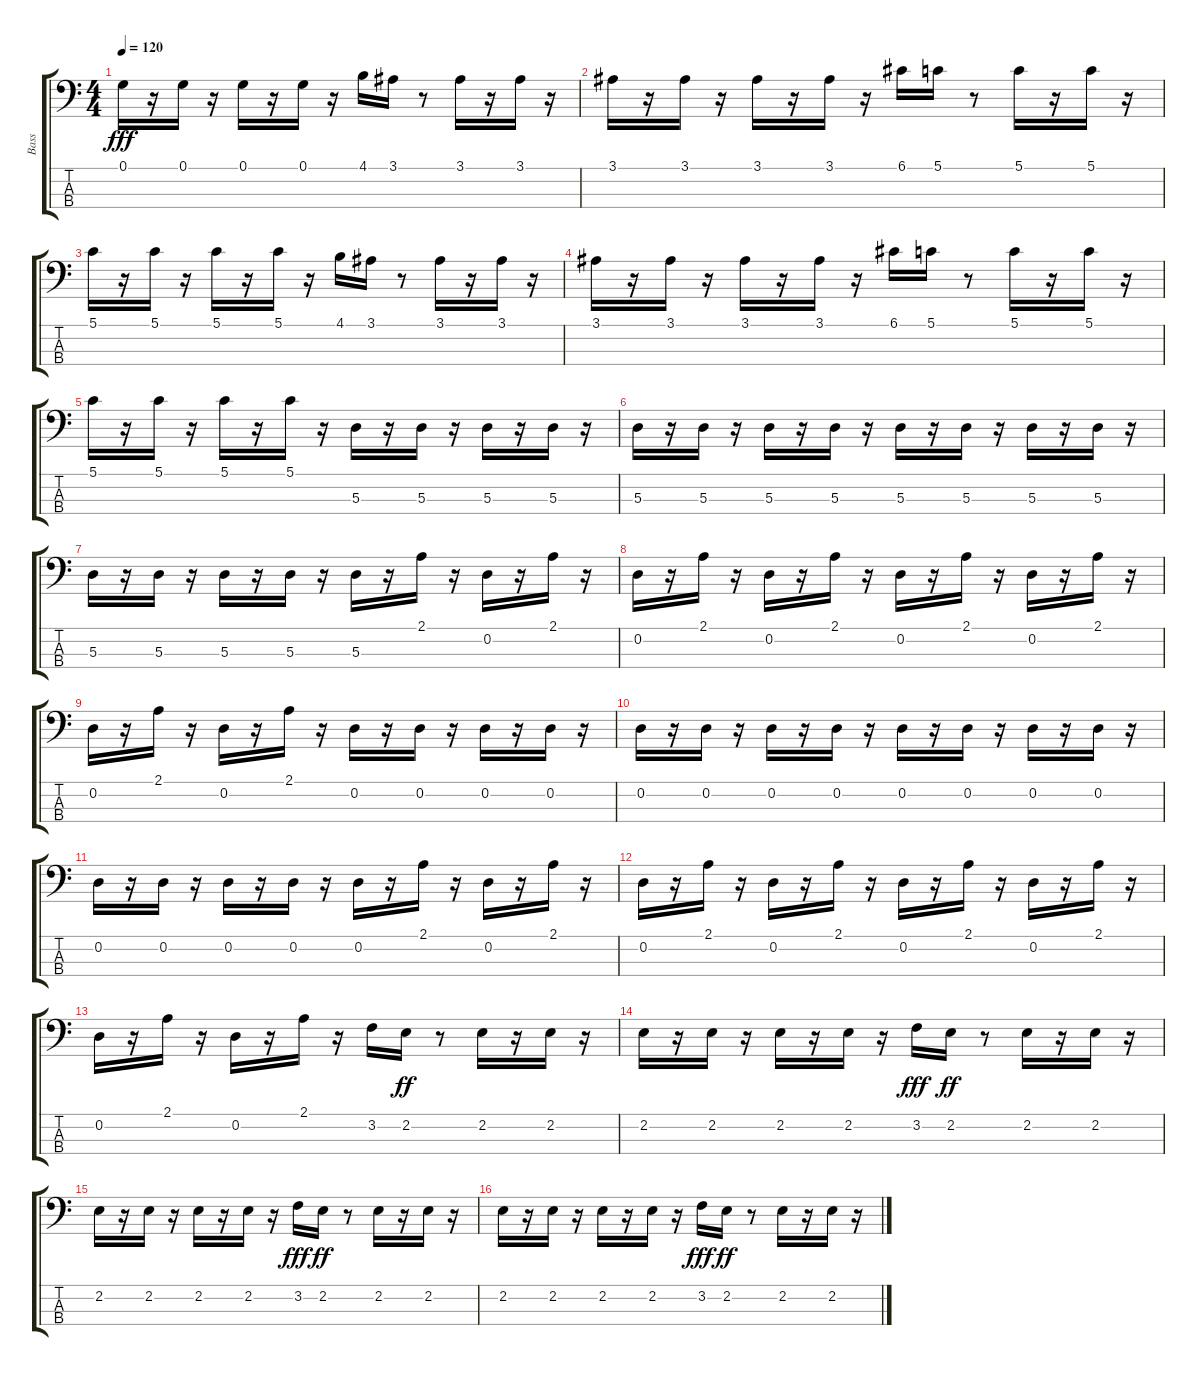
\track ("Bass" "Bass") {instrument electricbassfinger}
\staff {score tabs}
\tuning (G2 D2 A1 E1) {hide}
\ts (4 4)
\tempo 120
\clef f4
\ks c
0.1.16{dy fff} r.16 0.1.16 r.16 0.1.16 r.16 0.1.16 r.16 4.1.16 3.1.16 r.8 3.1.16 r.16 3.1.16 r.16 |
3.1.16 r.16 3.1.16 r.16 3.1.16 r.16 3.1.16 r.16 6.1.16 5.1.16 r.8 5.1.16 r.16 5.1.16 r.16 |
5.1.16 r.16 5.1.16 r.16 5.1.16 r.16 5.1.16 r.16 4.1.16 3.1.16 r.8 3.1.16 r.16 3.1.16 r.16 |
3.1.16 r.16 3.1.16 r.16 3.1.16 r.16 3.1.16 r.16 6.1.16 5.1.16 r.8 5.1.16 r.16 5.1.16 r.16 |
5.1.16 r.16 5.1.16 r.16 5.1.16 r.16 5.1.16 r.16 5.3.16 r.16 5.3.16 r.16 5.3.16 r.16 5.3.16 r.16 |
5.3.16 r.16 5.3.16 r.16 5.3.16 r.16 5.3.16 r.16 5.3.16 r.16 5.3.16 r.16 5.3.16 r.16 5.3.16 r.16 |
5.3.16 r.16 5.3.16 r.16 5.3.16 r.16 5.3.16 r.16 5.3.16 r.16 2.1.16 r.16 0.2.16 r.16 2.1.16 r.16 |
0.2.16 r.16 2.1.16 r.16 0.2.16 r.16 2.1.16 r.16 0.2.16 r.16 2.1.16 r.16 0.2.16 r.16 2.1.16 r.16 |
0.2.16 r.16 2.1.16 r.16 0.2.16 r.16 2.1.16 r.16 0.2.16 r.16 0.2.16 r.16 0.2.16 r.16 0.2.16 r.16 |
0.2.16 r.16 0.2.16 r.16 0.2.16 r.16 0.2.16 r.16 0.2.16 r.16 0.2.16 r.16 0.2.16 r.16 0.2.16 r.16 |
0.2.16 r.16 0.2.16 r.16 0.2.16 r.16 0.2.16 r.16 0.2.16 r.16 2.1.16 r.16 0.2.16 r.16 2.1.16 r.16 |
0.2.16 r.16 2.1.16 r.16 0.2.16 r.16 2.1.16 r.16 0.2.16 r.16 2.1.16 r.16 0.2.16 r.16 2.1.16 r.16 |
0.2.16 r.16 2.1.16 r.16 0.2.16 r.16 2.1.16 r.16 3.2.16 2.2.16{dy ff} r.8 2.2.16 r.16 2.2.16 r.16 |
2.2.16 r.16 2.2.16 r.16 2.2.16 r.16 2.2.16 r.16 3.2.16{dy fff} 2.2.16{dy ff} r.8 2.2.16 r.16 2.2.16 r.16 |
2.2.16 r.16 2.2.16 r.16 2.2.16 r.16 2.2.16 r.16 3.2.16{dy fff} 2.2.16{dy ff} r.8 2.2.16 r.16 2.2.16 r.16 |
2.2.16 r.16 2.2.16 r.16 2.2.16 r.16 2.2.16 r.16 3.2.16{dy fff} 2.2.16{dy ff} r.8 2.2.16 r.16 2.2.16 r.16
